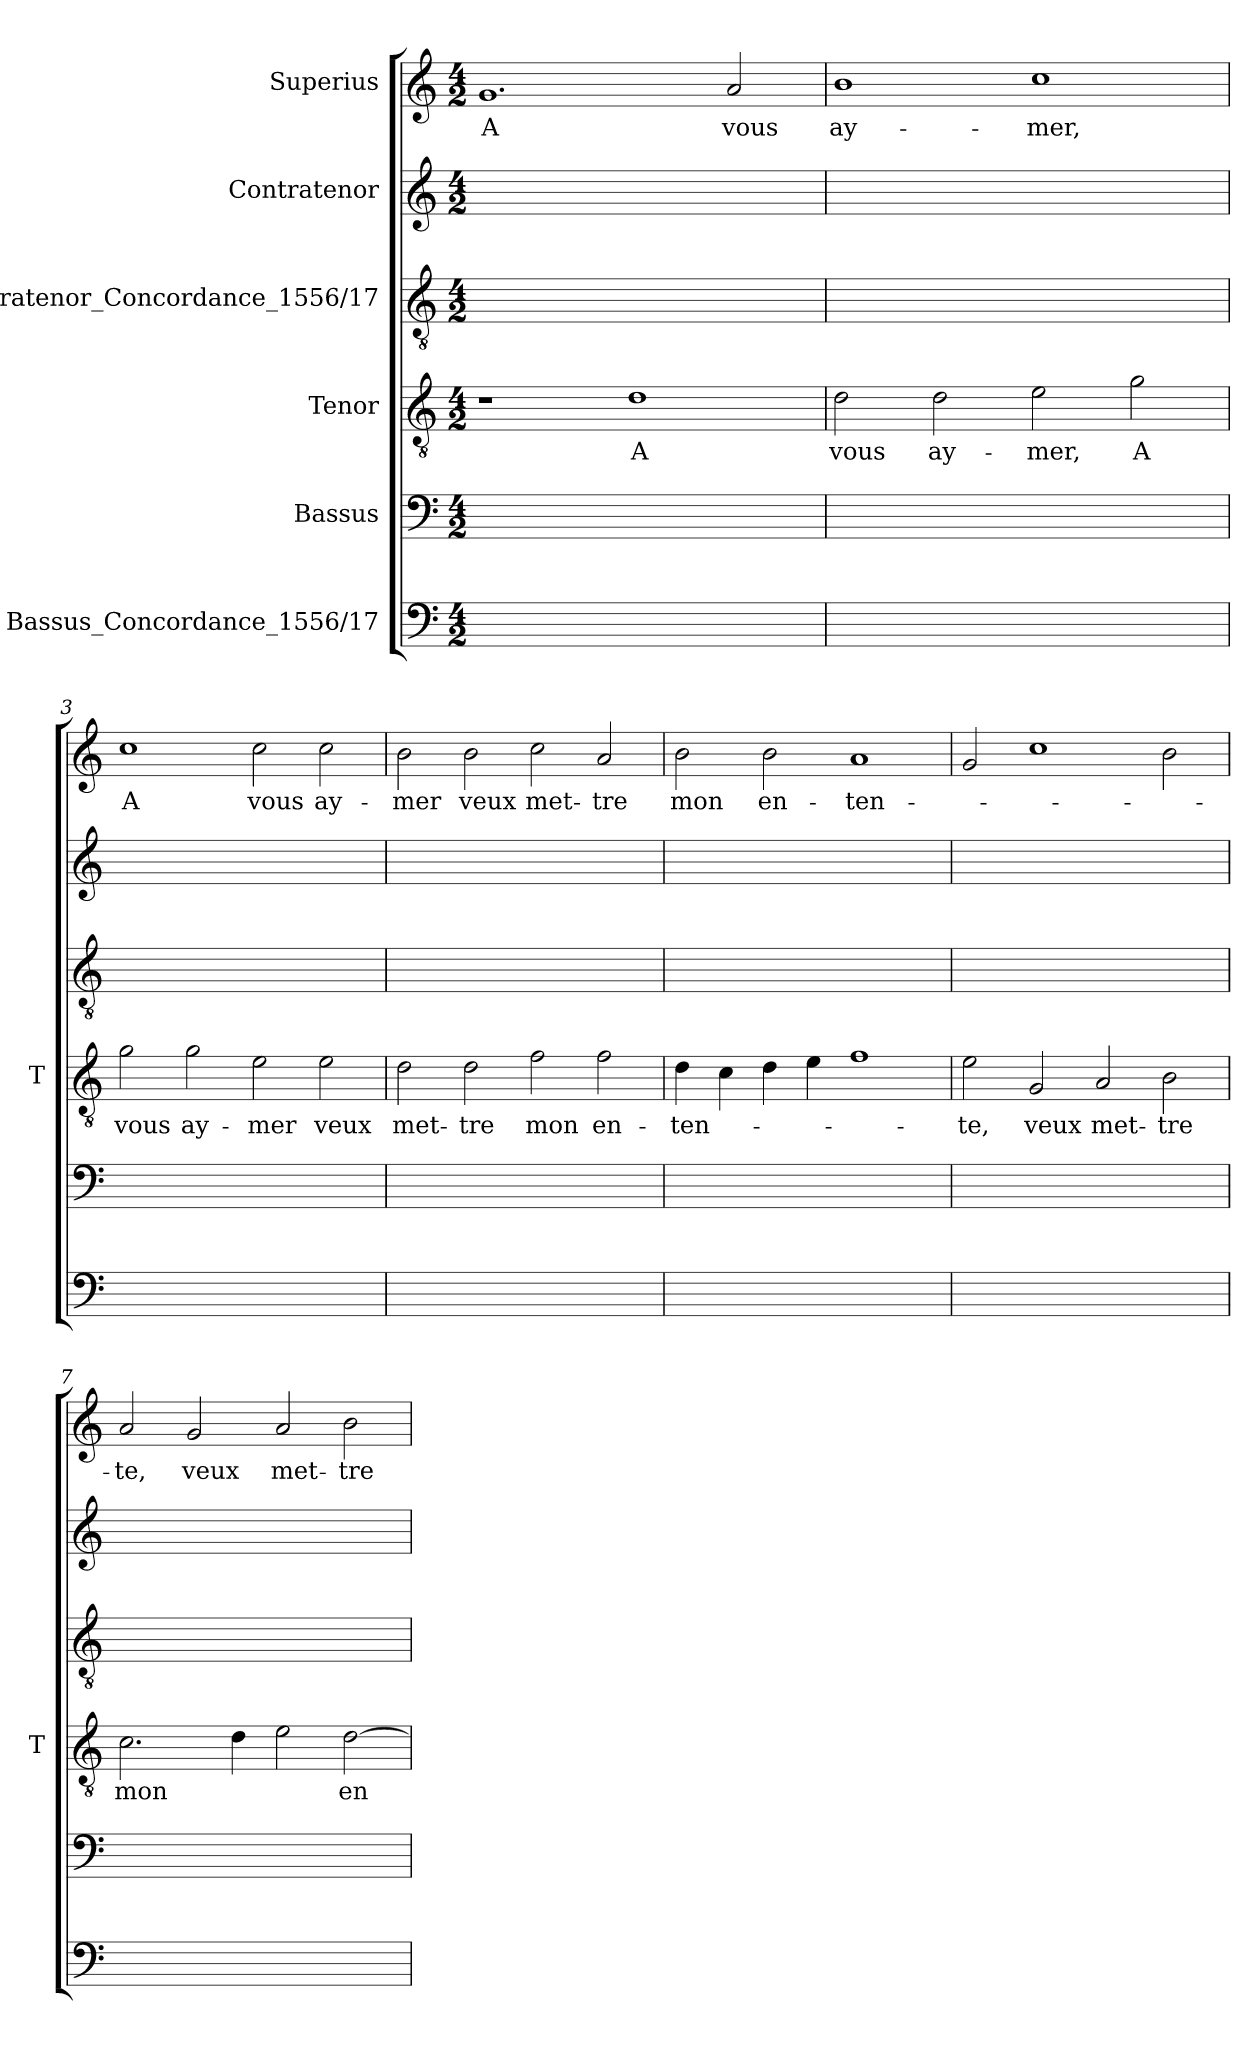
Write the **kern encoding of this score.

**kern	**kern	**kern	**text	**kern	**kern	**kern	**text
*part6	*part5	*part4	*part4	*part3	*part2	*part1	*part1
*staff6	*staff5	*staff4	*staff4	*staff3	*staff2	*staff1	*staff1
*I"Bassus_Concordance_1556/17	*I"Bassus	*I"Tenor	*	*I"Contratenor_Concordance_1556/17	*I"Contratenor	*I"Superius	*
*	*	*I'T	*	*	*	*	*
*clefF4	*clefF4	*clefGv2	*	*clefGv2	*clefG2	*clefG2	*
*k[]	*k[]	*k[]	*	*k[]	*k[]	*k[]	*
*M4/2	*M4/2	*M4/2	*	*M4/2	*M4/2	*M4/2	*
=1	=1	=1	=1	=1	=1	=1	=1
0ryy	0ryy	1r	.	0ryy	0ryy	1.g	-A
.	.	1d	-A	.	.	.	.
.	.	.	.	.	.	2a	-vous
=2	=2	=2	=2	=2	=2	=2	=2
0ryy	0ryy	2d	-vous	0ryy	0ryy	1b	ay-
.	.	2d	ay-	.	.	.	.
.	.	2e	-mer,	.	.	1cc	-mer,
.	.	2g	-A	.	.	.	.
=3	=3	=3	=3	=3	=3	=3	=3
0ryy	0ryy	2g	-vous	0ryy	0ryy	1cc	-A
.	.	2g	ay-	.	.	.	.
.	.	2e	-mer	.	.	2cc	-vous
.	.	2e	-veux	.	.	2cc	ay-
=4	=4	=4	=4	=4	=4	=4	=4
0ryy	0ryy	2d	met-	0ryy	0ryy	2b	-mer
.	.	2d	-tre	.	.	2b	-veux
.	.	2f	-mon	.	.	2cc	met-
.	.	2f	en-	.	.	2a	-tre
=5	=5	=5	=5	=5	=5	=5	=5
0ryy	0ryy	4d	ten-	0ryy	0ryy	2b	-mon
.	.	4c	.	.	.	.	.
.	.	4d	.	.	.	2b	en-
.	.	4e	.	.	.	.	.
.	.	1f	.	.	.	1a	ten-
=6	=6	=6	=6	=6	=6	=6	=6
0ryy	0ryy	2e	-te,	0ryy	0ryy	2g	.
.	.	2G	-veux	.	.	1cc	.
.	.	2A	met-	.	.	.	.
.	.	2B	-tre	.	.	2b	.
=7	=7	=7	=7	=7	=7	=7	=7
0ryy	0ryy	2.c	-mon	0ryy	0ryy	2a	-te,
.	.	.	.	.	.	2g	-veux
.	.	4d	.	.	.	.	.
.	.	2e	.	.	.	2a	met-
.	.	[2d	en-	.	.	2b	-tre
=	=	=	=	=	=	=	=
*-	*-	*-	*-	*-	*-	*-	*-
